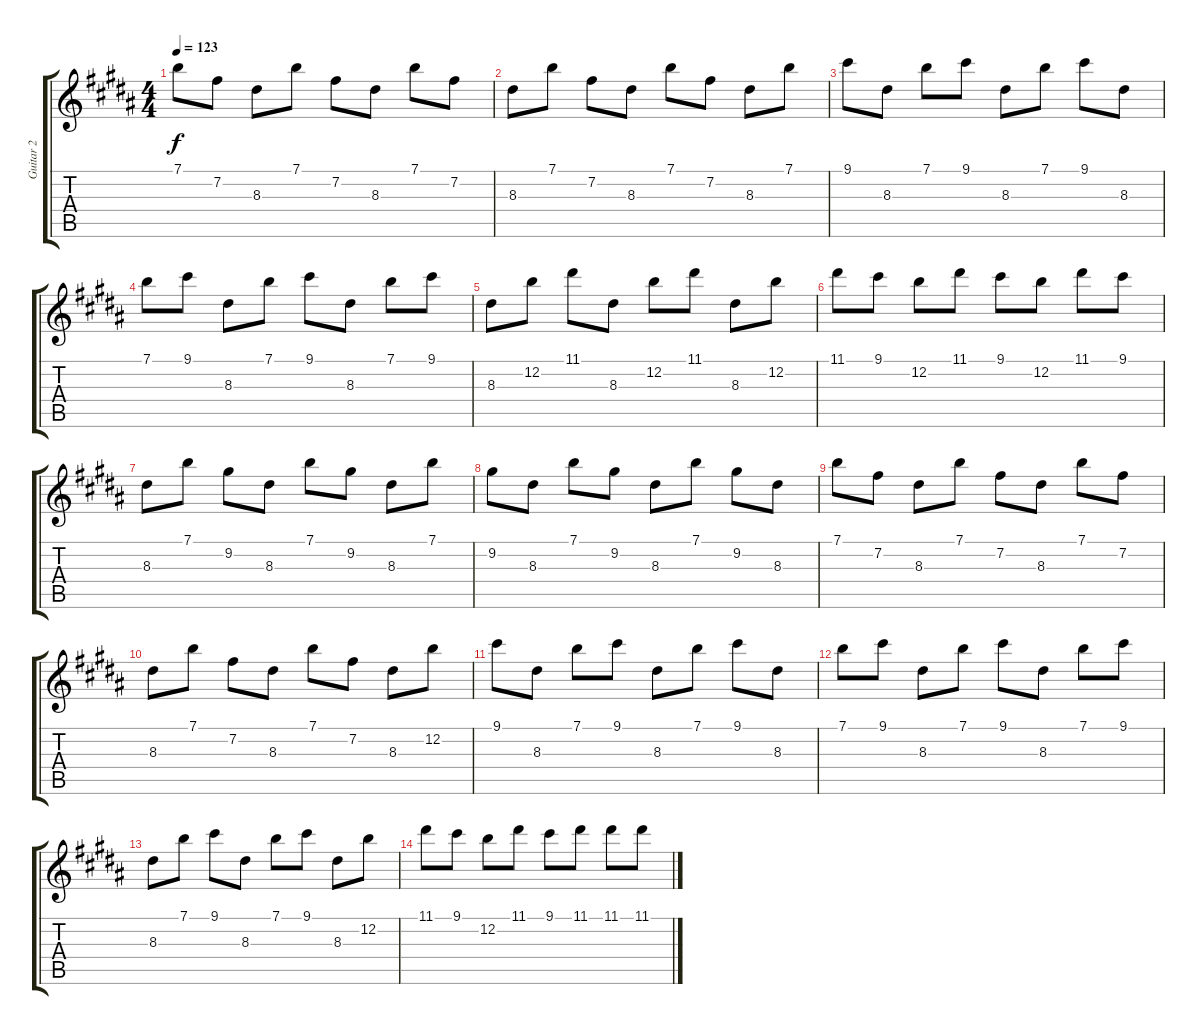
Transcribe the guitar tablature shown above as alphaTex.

\track ("Guitar 2" "Guitar 2") {instrument electricguitarjazz}
\staff {score tabs}
\tuning (E4 B3 G3 D3 A2 E2) {hide}
\ts (4 4)
\tempo 123
\clef g2
\ks g#minor
7.1.8{dy f} 7.2.8 8.3.8 7.1.8 7.2.8 8.3.8 7.1.8 7.2.8 |
8.3.8 7.1.8 7.2.8 8.3.8 7.1.8 7.2.8 8.3.8 7.1.8 |
9.1.8 8.3.8 7.1.8 9.1.8 8.3.8 7.1.8 9.1.8 8.3.8 |
7.1.8 9.1.8 8.3.8 7.1.8 9.1.8 8.3.8 7.1.8 9.1.8 |
8.3.8 12.2.8 11.1.8 8.3.8 12.2.8 11.1.8 8.3.8 12.2.8 |
11.1.8 9.1.8 12.2.8 11.1.8 9.1.8 12.2.8 11.1.8 9.1.8 |
8.3.8 7.1.8 9.2.8 8.3.8 7.1.8 9.2.8 8.3.8 7.1.8 |
9.2.8 8.3.8 7.1.8 9.2.8 8.3.8 7.1.8 9.2.8 8.3.8 |
7.1.8 7.2.8 8.3.8 7.1.8 7.2.8 8.3.8 7.1.8 7.2.8 |
8.3.8 7.1.8 7.2.8 8.3.8 7.1.8 7.2.8 8.3.8 12.2.8 |
9.1.8 8.3.8 7.1.8 9.1.8 8.3.8 7.1.8 9.1.8 8.3.8 |
7.1.8 9.1.8 8.3.8 7.1.8 9.1.8 8.3.8 7.1.8 9.1.8 |
8.3.8 7.1.8 9.1.8 8.3.8 7.1.8 9.1.8 8.3.8 12.2.8 |
11.1.8 9.1.8 12.2.8 11.1.8 9.1.8 11.1.8 11.1.8 11.1.8
